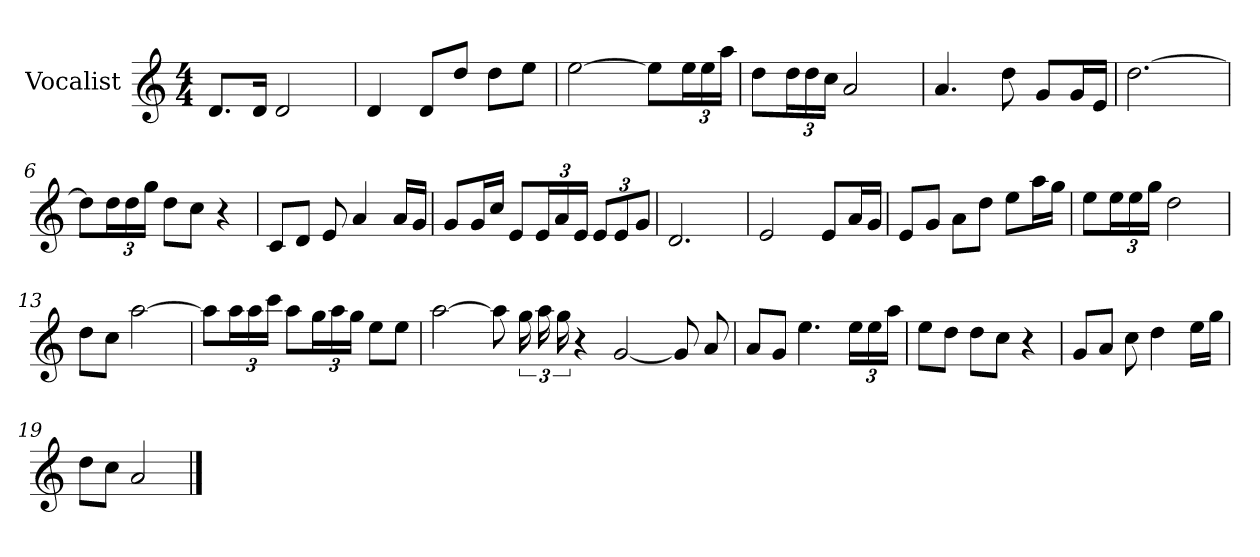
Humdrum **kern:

**kern
*part1
*staff1
*I"Vocalist
*k[]
*C:
*M4/4
=
8.dL
16dJk
2d
=1
4d
8dL
8ddJ
8ddL
8eeJ
=2
[2ee
8eeL]
24eeL
24ee
24aaJJ
=3
8ddL
24ddL
24dd
24ccJJ
2a
=4
4.a
8dd
8gL
16gL
16eJJ
=5
[2.dd
=6
8ddL]
24ddL
24dd
24ggJJ
8ddL
8ccJ
4r
=7
8cL
8dJ
8e
4a
16aLL
16gJJ
=8
8gL
16gL
16ccJJ
8eL
24eL
24a
24eJJ
12eL
12e
12gJ
=9
2.d
=10
2e
8eL
16aL
16gJJ
=11
8eL
8gJ
8aL
8ddJ
8eeL
16aaL
16ggJJ
=12
8eeL
24eeL
24ee
24ggJJ
2dd
=13
8ddL
8ccJ
[2aa
=14
8aaL]
24aaL
24aa
24cccJJ
8aaL
24ggL
24aa
24ggJJ
8eeL
8eeJ
=15
[2aa
8aa]
24gg
24aa
24gg
4r
[2g
8g]
8a
=16
8aL
8gJ
4.ee
24eeLL
24ee
24aaJJ
=17
8eeL
8ddJ
8ddL
8ccJ
4r
=18
8gL
8aJ
8cc
4dd
16eeLL
16ggJJ
=19
8ddL
8ccJ
2a
==
*-
